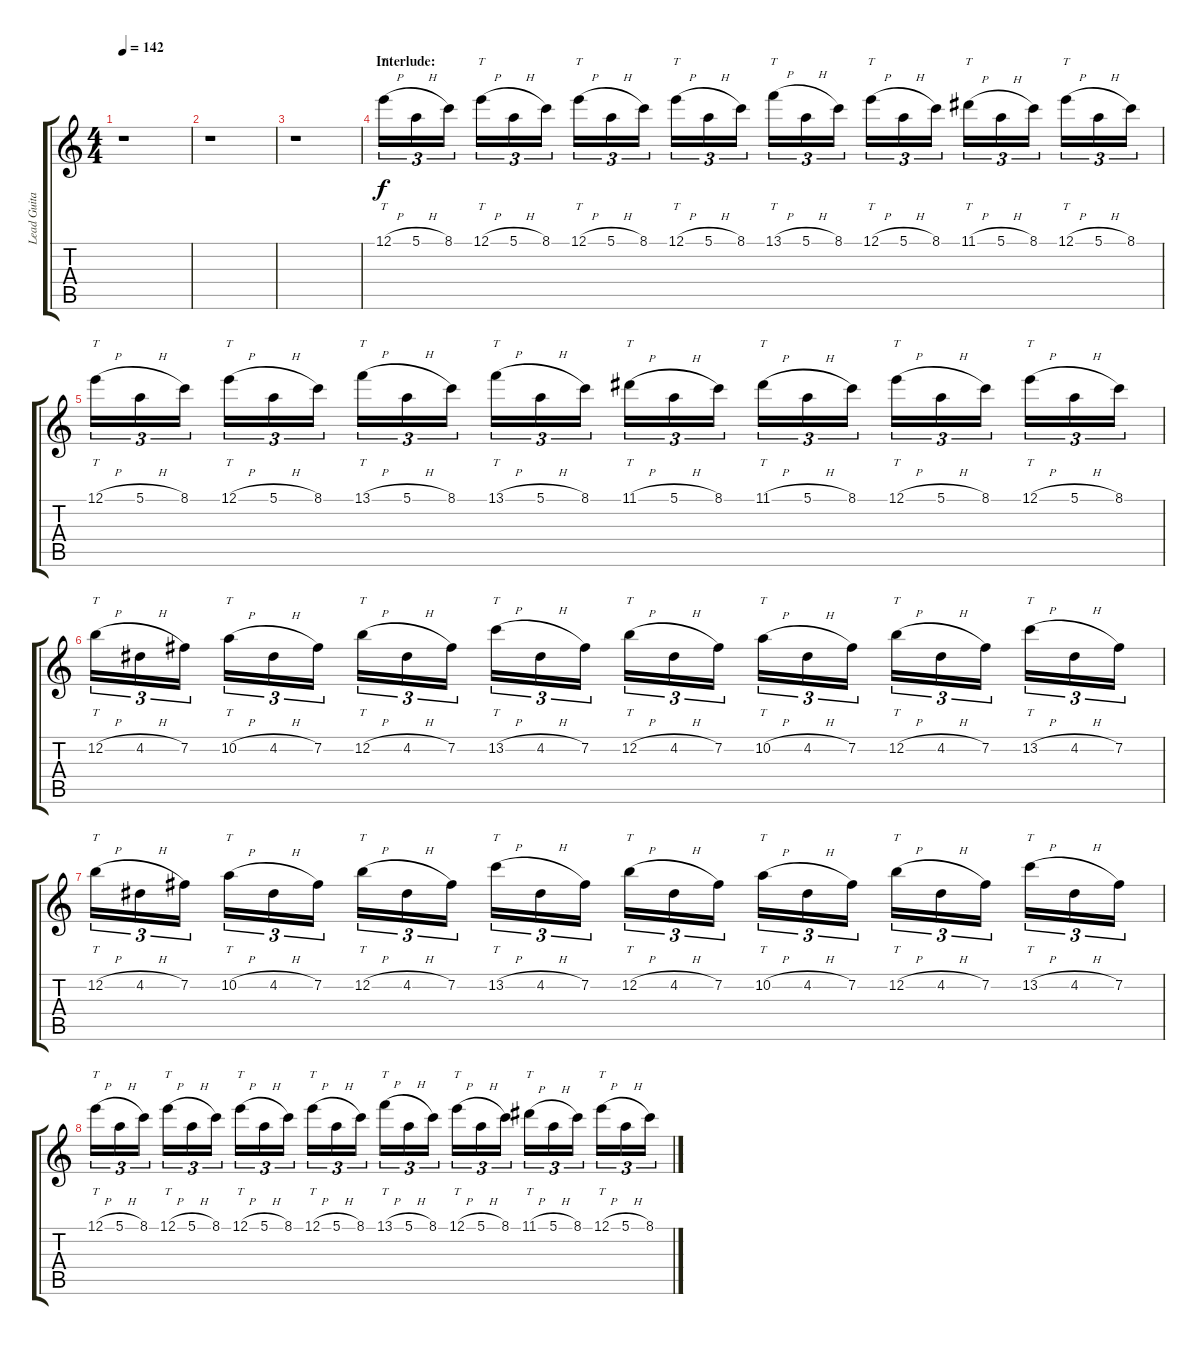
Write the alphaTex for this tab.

\track ("Lead Guitar II" "Lead Guita") {instrument distortionguitar}
\staff {score tabs}
\tuning (E4 B3 G3 D3 A2 E2) {hide}
\ts (4 4)
\tempo 142
\clef g2
\ks c
r.1{dy f} |
r.1 |
r.1 |
\section ("" "Interlude:")
12.1{h}.16{tt tu (3 2) volume 12} 5.1{h}.16{tu (3 2)} 8.1.16{tu (3 2)} 12.1{h}.16{tt tu (3 2)} 5.1{h}.16{tu (3 2)} 8.1.16{tu (3 2)} 12.1{h}.16{tt tu (3 2)} 5.1{h}.16{tu (3 2)} 8.1.16{tu (3 2)} 12.1{h}.16{tt tu (3 2)} 5.1{h}.16{tu (3 2)} 8.1.16{tu (3 2)} 13.1{h}.16{tt tu (3 2)} 5.1{h}.16{tu (3 2)} 8.1.16{tu (3 2)} 12.1{h}.16{tt tu (3 2)} 5.1{h}.16{tu (3 2)} 8.1.16{tu (3 2)} 11.1{h}.16{tt tu (3 2)} 5.1{h}.16{tu (3 2)} 8.1.16{tu (3 2)} 12.1{h}.16{tt tu (3 2)} 5.1{h}.16{tu (3 2)} 8.1.16{tu (3 2)} |
12.1{h}.16{tt tu (3 2)} 5.1{h}.16{tu (3 2)} 8.1.16{tu (3 2)} 12.1{h}.16{tt tu (3 2)} 5.1{h}.16{tu (3 2)} 8.1.16{tu (3 2)} 13.1{h}.16{tt tu (3 2)} 5.1{h}.16{tu (3 2)} 8.1.16{tu (3 2)} 13.1{h}.16{tt tu (3 2)} 5.1{h}.16{tu (3 2)} 8.1.16{tu (3 2)} 11.1{h}.16{tt tu (3 2)} 5.1{h}.16{tu (3 2)} 8.1.16{tu (3 2)} 11.1{h}.16{tt tu (3 2)} 5.1{h}.16{tu (3 2)} 8.1.16{tu (3 2)} 12.1{h}.16{tt tu (3 2)} 5.1{h}.16{tu (3 2)} 8.1.16{tu (3 2)} 12.1{h}.16{tt tu (3 2)} 5.1{h}.16{tu (3 2)} 8.1.16{tu (3 2)} |
12.2{h}.16{tt tu (3 2)} 4.2{h}.16{tu (3 2)} 7.2.16{tu (3 2)} 10.2{h}.16{tt tu (3 2)} 4.2{h}.16{tu (3 2)} 7.2.16{tu (3 2)} 12.2{h}.16{tt tu (3 2)} 4.2{h}.16{tu (3 2)} 7.2.16{tu (3 2)} 13.2{h}.16{tt tu (3 2)} 4.2{h}.16{tu (3 2)} 7.2.16{tu (3 2)} 12.2{h}.16{tt tu (3 2)} 4.2{h}.16{tu (3 2)} 7.2.16{tu (3 2)} 10.2{h}.16{tt tu (3 2)} 4.2{h}.16{tu (3 2)} 7.2.16{tu (3 2)} 12.2{h}.16{tt tu (3 2)} 4.2{h}.16{tu (3 2)} 7.2.16{tu (3 2)} 13.2{h}.16{tt tu (3 2)} 4.2{h}.16{tu (3 2)} 7.2.16{tu (3 2)} |
12.2{h}.16{tt tu (3 2)} 4.2{h}.16{tu (3 2)} 7.2.16{tu (3 2)} 10.2{h}.16{tt tu (3 2)} 4.2{h}.16{tu (3 2)} 7.2.16{tu (3 2)} 12.2{h}.16{tt tu (3 2)} 4.2{h}.16{tu (3 2)} 7.2.16{tu (3 2)} 13.2{h}.16{tt tu (3 2)} 4.2{h}.16{tu (3 2)} 7.2.16{tu (3 2)} 12.2{h}.16{tt tu (3 2)} 4.2{h}.16{tu (3 2)} 7.2.16{tu (3 2)} 10.2{h}.16{tt tu (3 2)} 4.2{h}.16{tu (3 2)} 7.2.16{tu (3 2)} 12.2{h}.16{tt tu (3 2)} 4.2{h}.16{tu (3 2)} 7.2.16{tu (3 2)} 13.2{h}.16{tt tu (3 2)} 4.2{h}.16{tu (3 2)} 7.2.16{tu (3 2)} |
12.1{h}.16{tt tu (3 2)} 5.1{h}.16{tu (3 2)} 8.1.16{tu (3 2)} 12.1{h}.16{tt tu (3 2)} 5.1{h}.16{tu (3 2)} 8.1.16{tu (3 2)} 12.1{h}.16{tt tu (3 2)} 5.1{h}.16{tu (3 2)} 8.1.16{tu (3 2)} 12.1{h}.16{tt tu (3 2)} 5.1{h}.16{tu (3 2)} 8.1.16{tu (3 2)} 13.1{h}.16{tt tu (3 2)} 5.1{h}.16{tu (3 2)} 8.1.16{tu (3 2)} 12.1{h}.16{tt tu (3 2)} 5.1{h}.16{tu (3 2)} 8.1.16{tu (3 2)} 11.1{h}.16{tt tu (3 2)} 5.1{h}.16{tu (3 2)} 8.1.16{tu (3 2)} 12.1{h}.16{tt tu (3 2)} 5.1{h}.16{tu (3 2)} 8.1.16{tu (3 2)}
